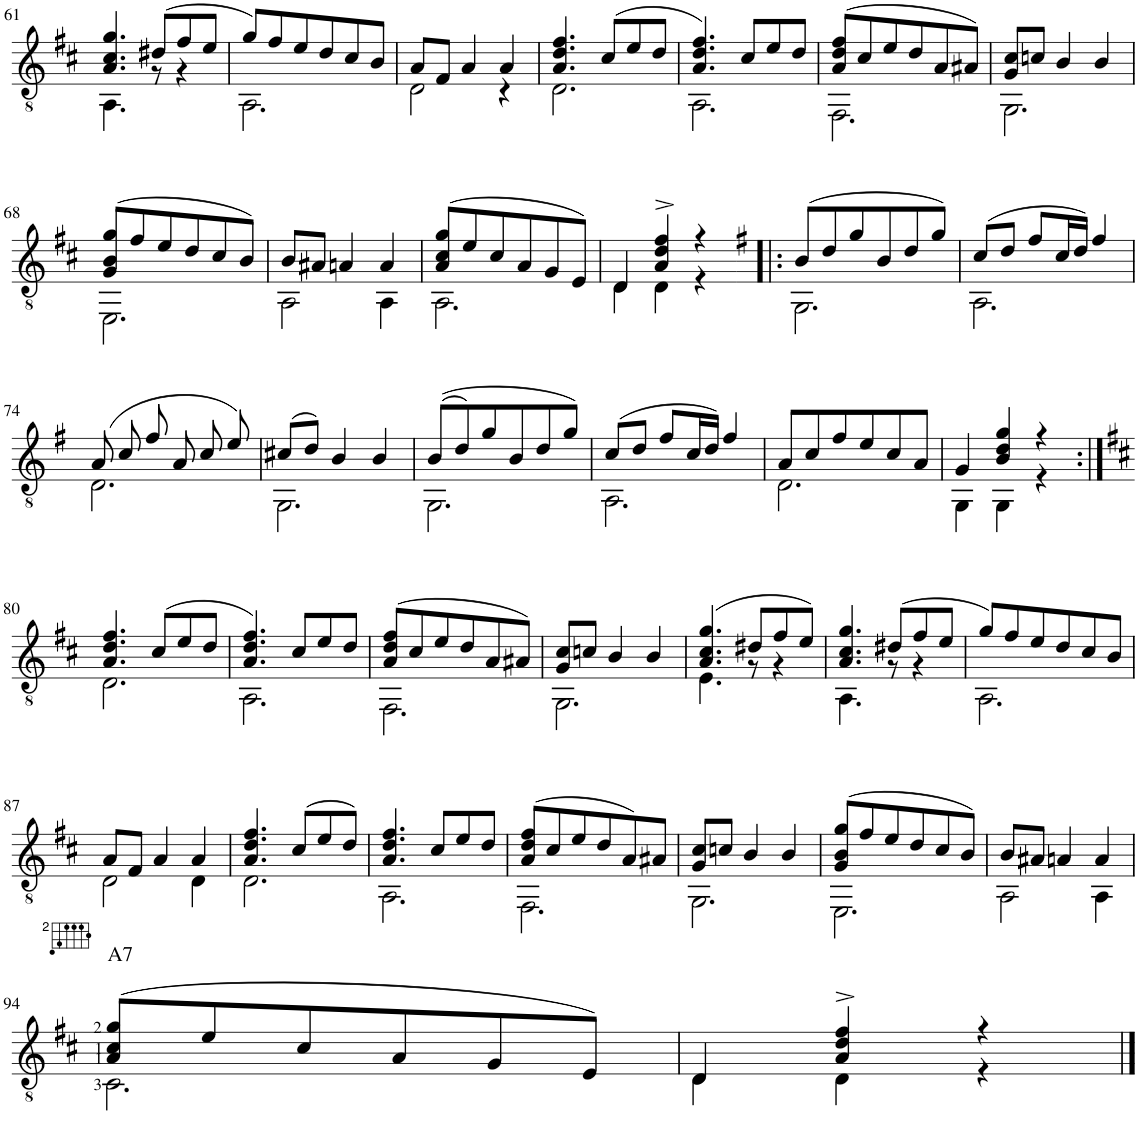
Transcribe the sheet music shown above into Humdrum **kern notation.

**kern
*part1
*staff1
*I"Guitar
*I'Guit.
!!LO:PB:g=z
*clefGv2
*k[f#c#]
*M3/4
=61
*^
4.A/ 4.c#/ 4.g/	4.AA\
(8d#X/L	8r
8f#/	4r
8e/J	.
=62	=62
8g/L)	2.AA\
8f#/	.
8e/	.
8d/	.
8c#/	.
8B/J	.
=63	=63
8A/L	2D\
8F#/J	.
4A/	.
4A/	4r
=64	=64
4.A/ 4.d/ 4.f#/	2.D\
(8c#/L	.
8e/	.
8d/J	.
=65	=65
4.A/ 4.d/ 4.f#/)	2.AA\
8c#/L	.
8e/	.
8d/J	.
=66	=66
(8A/ 8d/ 8f#/L	2.FF#\
8c#/	.
8e/	.
8d/	.
8A/	.
8A#X/J)	.
=67	=67
8G/ 8c#/L	2.GG\
8cn/J	.
4B/	.
4B/	.
!!LO:LB:g=z	!!
=68	=68
(8G/ 8B/ 8g/L	2.EE\
8f#/	.
8e/	.
8d/	.
8c#/	.
8B/J)	.
=69	=69
8B/L	2AA\
8A#X/J	.
4An/	.
4A/	4AA\
=70	=70
(8A/ 8c#/ 8g/L	2.AA\
8e/	.
8c#/	.
8A/	.
8G/	.
8E/J)	.
=71	=71
4D/	4D\
4A/^ 4d/^ 4f#/^	4D\
4r	4r
=72!|:	=72!|:
*k[f#]	*
(8B/L	2.GG\
8d/	.
8g/	.
8B/	.
8d/	.
8g/J)	.
=73	=73
(8c/L	2.AA\
8d/J	.
8f#/L	.
16c/L	.
16d/JJ)	.
4f#/	.
!!LO:LB:g=z	!!
=74	=74
(8A/	2.D\
8c/	.
8f#/	.
8A/	.
8c/	.
8e/)	.
=75	=75
(8c#X/L	2.GG\
8d/J)	.
4B/	.
4B/	.
=76	=76
((8B/L	2.GG\
8d/)	.
8g/	.
8B/	.
8d/	.
8g/J)	.
=77	=77
(8c/L	2.AA\
8d/J	.
8f#/L	.
16c/L	.
16d/JJ)	.
4f#/	.
=78	=78
8A/L	2.D\
8c/	.
8f#/	.
8e/	.
8c/	.
8A/J	.
=79	=79
4G/	4GG\
4B/ 4d/ 4g/	4GG\
4r	4r
!!LO:LB:g=z	!!
=80:|!	=80:|!
*k[f#c#]	*
4.A/ 4.d/ 4.f#/	2.D\
(8c#/L	.
8e/	.
8d/J	.
=81	=81
4.A/ 4.d/ 4.f#/)	2.AA\
8c#/L	.
8e/	.
8d/J	.
=82	=82
(8A/ 8d/ 8f#/L	2.FF#\
8c#/	.
8e/	.
8d/	.
8A/	.
8A#X/J)	.
=83	=83
8G/ 8c#/L	2.GG\
8cn/J	.
4B/	.
4B/	.
=84	=84
(4.A/ 4.c#/ 4.g/	4.E\
8d#X/L	8r
8f#/	4r
8e/J)	.
=85	=85
4.A/ 4.c#/ 4.g/	4.AA\
(8d#X/L	8r
8f#/	4r
8e/J	.
=86	=86
8g/L)	2.AA\
8f#/	.
8e/	.
8d/	.
8c#/	.
8B/J	.
!!LO:LB:g=z	!!
=87	=87
8A/L	2D\
8F#/J	.
4A/	.
4A/	4D\
=88	=88
4.A/ 4.d/ 4.f#/	2.D\
(8c#/L	.
8e/	.
8d/J)	.
=89	=89
4.A/ 4.d/ 4.f#/	2.AA\
8c#/L	.
8e/	.
8d/J	.
=90	=90
(8A/ 8d/ 8f#/L	2.FF#\
8c#/	.
8e/	.
8d/	.
8A/)	.
8A#X/J	.
=91	=91
8G/ 8c#/L	2.GG\
8cn/J	.
4B/	.
4B/	.
=92	=92
(8G/ 8B/ 8g/L	2.EE\
8f#/	.
8e/	.
8d/	.
8c#/	.
8B/J)	.
=93	=93
8B/L	2AA\
8A#X/J	.
4An/	.
4A/	4AA\
!!LO:LB:g=z	!!
=94	=94
!LO:TX:a:t=A7	!
(8A/ 8c#/ 8g/L	2.C#\
8e/	.
8c#/	.
8A/	.
8G/	.
8E/J)	.
=95	=95
4D/	4D\
4A/^ 4d/^ 4f#/^	4D\
4r	4r
*v	*v
==
*-
